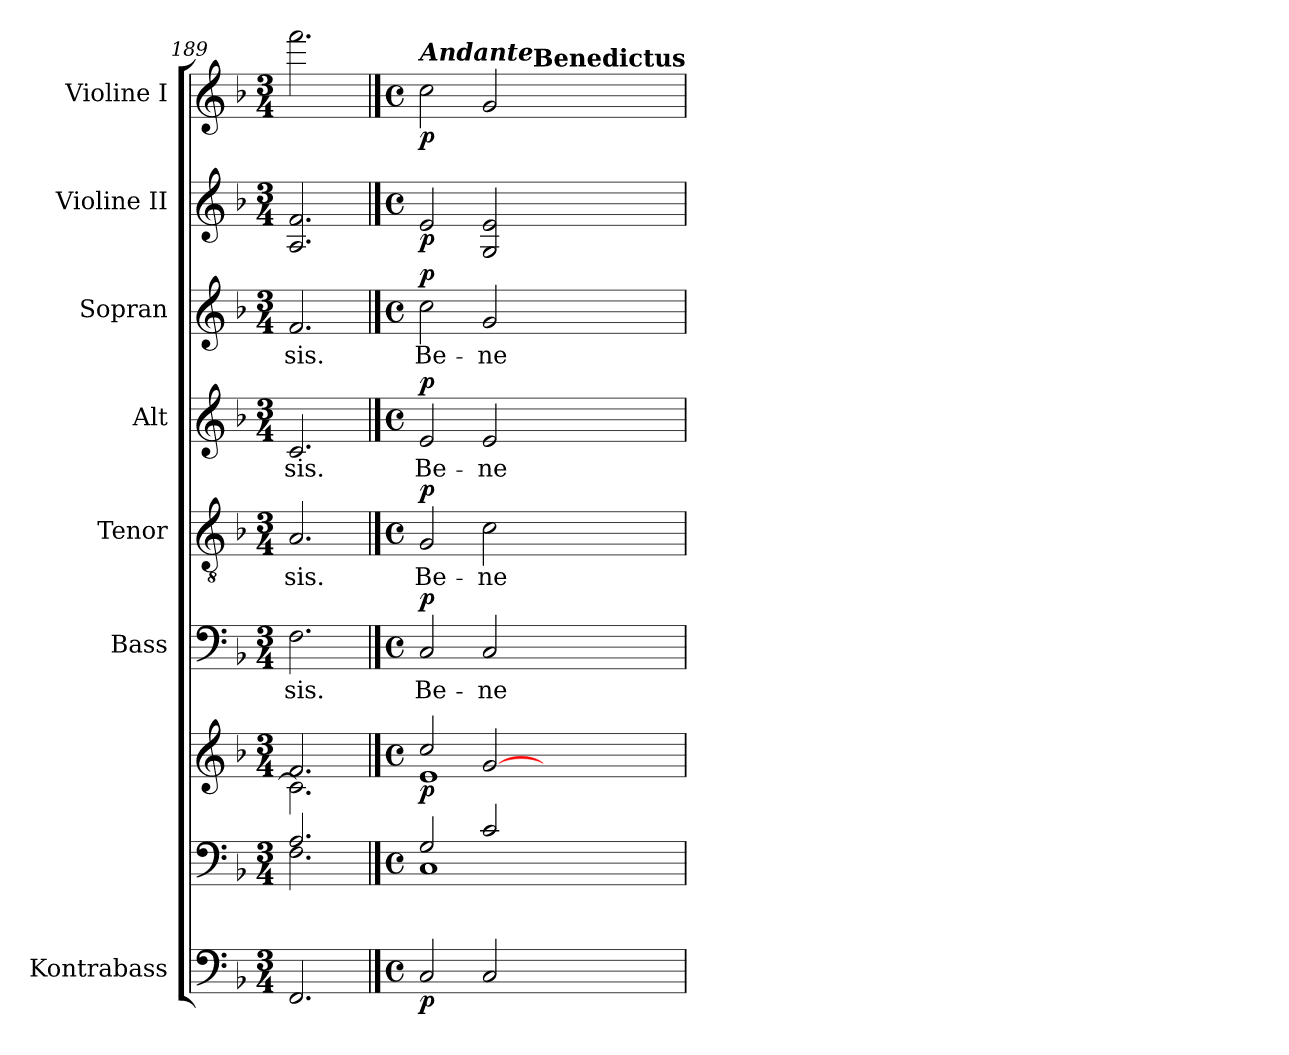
**kern	**dynam	**kern	**kern	**dynam	**kern	**text	**dynam	**kern	**text	**dynam	**kern	**text	**dynam	**kern	**text	**dynam	**kern	**dynam	**kern	**dynam
*part8	*part8	*part7	*part7	*part7	*part6	*part6	*part6	*part5	*part5	*part5	*part4	*part4	*part4	*part3	*part3	*part3	*part2	*part2	*part1	*part1
*staff9	*staff9	*staff8	*staff7	*staff7/8	*staff6	*staff6	*staff6	*staff5	*staff5	*staff5	*staff4	*staff4	*staff4	*staff3	*staff3	*staff3	*staff2	*staff2	*staff1	*staff1
*I"Kontrabass	*	*	*	*	*I"Bass	*	*	*I"Tenor	*	*	*I"Alt	*	*	*I"Sopran	*	*	*I"Violine II	*	*I"Violine I	*
*I'Kb.	*	*	*	*	*I'B.	*	*	*I'T.	*	*	*I'A.	*	*	*I'S.	*	*	*I'Vl. II	*	*I'Vl. I	*
*clefF4	*	*clefF4	*clefG2	*	*clefF4	*	*	*clefGv2	*	*	*clefG2	*	*	*clefG2	*	*	*clefG2	*	*clefG2	*
*ITrd7c12	*	*	*	*	*	*	*	*	*	*	*	*	*	*	*	*	*	*	*	*
*k[b-]	*	*k[b-]	*k[b-]	*	*k[b-]	*	*	*k[b-]	*	*	*k[b-]	*	*	*k[b-]	*	*	*k[b-]	*	*k[b-]	*
*F:	*	*F:	*F:	*	*F:	*	*	*F:	*	*	*F:	*	*	*F:	*	*	*F:	*	*F:	*
*M3/4	*	*M3/4	*M3/4	*	*M3/4	*	*	*M3/4	*	*	*M3/4	*	*	*M3/4	*	*	*M3/4	*	*M3/4	*
=189	=189	=189	=189	=189	=189	=189	=189	=189	=189	=189	=189	=189	=189	=189	=189	=189	=189	=189	=189	=189
*	*	*^	*^	*	*	*	*	*	*	*	*	*	*	*	*	*	*	*	*	*
!	!	!	!	!	!	!	!	!LO:LY:b	!	!	!LO:LY:b	!	!	!LO:LY:b	!	!	!LO:LY:b	!	!	!	!	!
2.FFF/	.	2.A/	2.F\	2.f/	2.c\]	.	2.F\	-sis.	.	2.A/	-sis.	.	2.c/	-sis.	.	2.f/	-sis.	.	2.A/ 2.f/	.	2.fff\	.
!!LO:PB:g=z
==190	==190	==190	==190	==190	==190	==190	==190	==190	==190	==190	==190	==190	==190	==190	==190	==190	==190	==190	==190	==190	==190	==190
*k[]	*	*k[]	*	*k[]	*	*	*k[]	*	*	*k[]	*	*	*k[]	*	*	*k[]	*	*	*k[]	*	*k[]	*
*C:	*	*C:	*	*C:	*	*	*C:	*	*	*C:	*	*	*C:	*	*	*C:	*	*	*C:	*	*C:	*
*M4/4	*	*M4/4	*	*M4/4	*	*	*M4/4	*	*	*M4/4	*	*	*M4/4	*	*	*M4/4	*	*	*M4/4	*	*M4/4	*
*met(c)	*	*met(c)	*	*met(c)	*	*	*met(c)	*	*	*met(c)	*	*	*met(c)	*	*	*met(c)	*	*	*met(c)	*	*met(c)	*
!	!	!	!	!	!	!	!	!	!	!	!	!	!	!	!	!	!	!	!	!	!LO:TX:a:Bi:t=Andante	!
!	!LO:DY:b	!	!	!	!	!LO:DY:b	!	!LO:LY:b	!LO:DY:a	!	!LO:LY:b	!LO:DY:a	!	!LO:LY:b	!LO:DY:a	!	!LO:LY:b	!LO:DY:a	!	!LO:DY:b	!	!LO:DY:b
2CC/	p	2G/	1C	2cc/	1e	p	2C/	Be-	p	2G/	Be-	p	2e/	Be-	p	2cc\	Be-	p	2e/	p	2cc\	p
!	!	!	!	!	!	!	!	!LO:LY:b	!	!	!LO:LY:b	!	!	!LO:LY:b	!	!	!LO:LY:b	!	!	!	!	!
2CC/	.	2c/	.	[>2g/	.	.	2C/	-ne-	.	2c\	-ne-	.	2e/	-ne-	.	2g/	-ne-	.	2G/ 2e/	.	2g/	.
1...ryy	.	1...ryy	1...ryy	1...ryy	1...ryy	.	1...ryy	.	.	1...ryy	.	.	1...ryy	.	.	1...ryy	.	.	1...ryy	.	1...ryy	.
!	!	!	!	!	!	!	!	!	!	!	!	!	!	!	!	!	!	!	!	!	!LO:TX:a:B:t=Benedictus	!
*	*	*v	*v	*	*	*	*	*	*	*	*	*	*	*	*	*	*	*	*	*	*	*
*	*	*	*v	*v	*	*	*	*	*	*	*	*	*	*	*	*	*	*	*	*	*
=	=	=	=	=	=	=	=	=	=	=	=	=	=	=	=	=	=	=	=	=
*-	*-	*-	*-	*-	*-	*-	*-	*-	*-	*-	*-	*-	*-	*-	*-	*-	*-	*-	*-	*-
